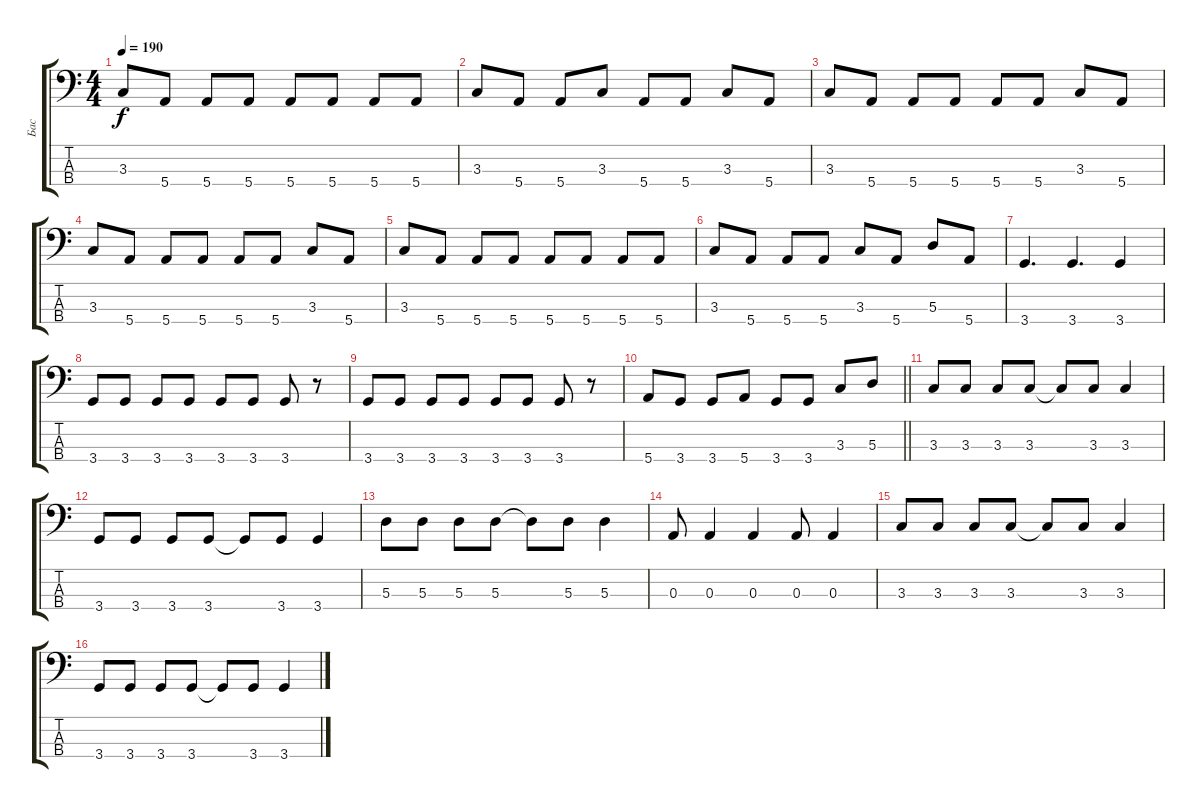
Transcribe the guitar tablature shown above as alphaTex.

\track ("Бас" "Бас") {instrument electricbassfinger}
\staff {score tabs}
\tuning (G2 D2 A1 E1) {hide}
\ts (4 4)
\tempo 190
\clef f4
\ks c
3.3.8{dy f} 5.4.8 5.4.8 5.4.8 5.4.8 5.4.8 5.4.8 5.4.8 |
3.3.8 5.4.8 5.4.8 3.3.8 5.4.8 5.4.8 3.3.8 5.4.8 |
3.3.8 5.4.8 5.4.8 5.4.8 5.4.8 5.4.8 3.3.8 5.4.8 |
3.3.8 5.4.8 5.4.8 5.4.8 5.4.8 5.4.8 3.3.8 5.4.8 |
3.3.8 5.4.8 5.4.8 5.4.8 5.4.8 5.4.8 5.4.8 5.4.8 |
3.3.8 5.4.8 5.4.8 5.4.8 3.3.8 5.4.8 5.3.8 5.4.8 |
3.4.4{d} 3.4.4{d} 3.4.4 |
3.4.8 3.4.8 3.4.8 3.4.8 3.4.8 3.4.8 3.4.8 r.8 |
3.4.8 3.4.8 3.4.8 3.4.8 3.4.8 3.4.8 3.4.8 r.8 |
\barLineRight lightlight
5.4.8 3.4.8 3.4.8 5.4.8 3.4.8 3.4.8 3.3.8 5.3.8 |
3.3.8 3.3.8 3.3.8 3.3.8 3.3{t}.8 3.3.8 3.3.4 |
3.4.8 3.4.8 3.4.8 3.4.8 3.4{t}.8 3.4.8 3.4.4 |
5.3.8 5.3.8 5.3.8 5.3.8 5.3{t}.8 5.3.8 5.3.4 |
0.3.8 0.3.4 0.3.4 0.3.8 0.3.4 |
3.3.8 3.3.8 3.3.8 3.3.8 3.3{t}.8 3.3.8 3.3.4 |
3.4.8 3.4.8 3.4.8 3.4.8 3.4{t}.8 3.4.8 3.4.4
